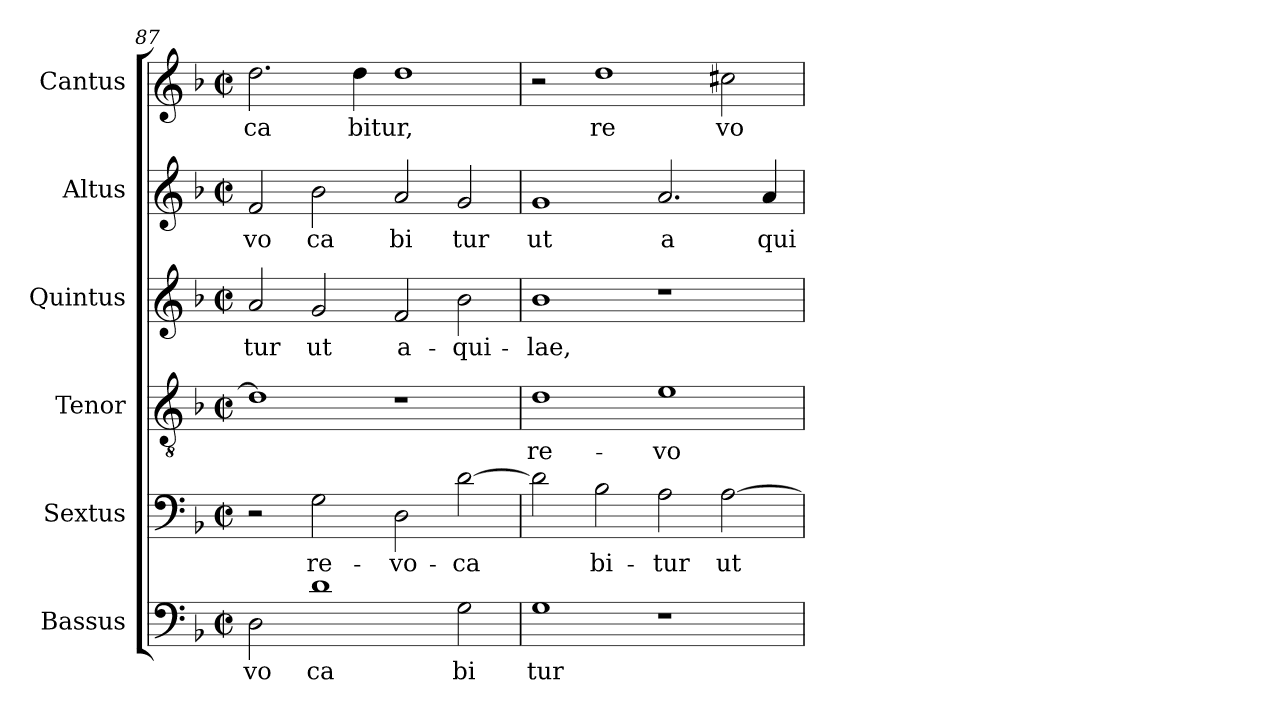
**kern	**text	**kern	**text	**kern	**text	**kern	**text	**kern	**text	**kern	**text
*part6	*part6	*part5	*part5	*part4	*part4	*part3	*part3	*part2	*part2	*part1	*part1
*staff6	*staff6	*staff5	*staff5	*staff4	*staff4	*staff3	*staff3	*staff2	*staff2	*staff1	*staff1
*I"Bassus	*	*I"Sextus	*	*I"Tenor	*	*I"Quintus	*	*I"Altus	*	*I"Cantus	*
*I'Bassus	*	*I'Sextus	*	*I'Tenor	*	*I'Quintus	*	*I'Altus	*	*I'Cantus	*
*clefF4	*	*clefF4	*	*clefGv2	*	*clefG2	*	*clefG2	*	*clefG2	*
*k[b-]	*	*k[b-]	*	*k[b-]	*	*k[b-]	*	*k[b-]	*	*k[b-]	*
*F:	*	*F:	*	*F:	*	*F:	*	*F:	*	*F:	*
*M2/2	*	*M2/2	*	*M2/2	*	*M2/2	*	*M2/2	*	*M2/2	*
*met(c|)	*	*met(c|)	*	*met(c|)	*	*met(c|)	*	*met(c|)	*	*met(c|)	*
=87	=87	=87	=87	=87	=87	=87	=87	=87	=87	=87	=87
!	!LO:LY:b:cj	!	!	!	!LO:LY:b:cj	!	!LO:LY:b:cj	!	!LO:LY:b:cj	!	!LO:LY:b:cj
2D\	vo	2r	.	1d]	.	2a/	-tur	2f/	vo	2.dd\	ca
!	!LO:LY:b:cj	!	!LO:LY:b:cj	!	!	!	!LO:LY:b:cj	!	!LO:LY:b:cj	!	!
1d	ca	2G\	re-	.	.	2g/	ut	2b-\	ca	.	.
!	!	!	!	!	!	!	!	!	!	!	!LO:LY:b:cj
.	.	.	.	.	.	.	.	.	.	4dd\	bitur,
!	!	!	!LO:LY:b:cj	!	!	!	!LO:LY:b:cj	!	!LO:LY:b:cj	!	!LO:LY:b:cj
.	.	2D\	-vo-	1r	.	2f/	a-	2a/	bi	1dd	.
!	!LO:LY:b:cj	!	!LO:LY:b:cj	!	!	!	!LO:LY:b:cj	!	!LO:LY:b:cj	!	!
2G\	bi	[>2d\	-ca-	.	.	2b-\	-qui-	2g/	tur	.	.
=88	=88	=88	=88	=88	=88	=88	=88	=88	=88	=88	=88
!	!LO:LY:b:cj	!	!LO:LY:b:cj	!	!LO:LY:b:cj	!	!LO:LY:b:cj	!	!LO:LY:b:cj	!	!
1G	tur	2d\]	--	1d	re-	1b-	-lae,	1g	ut	2r	.
!	!	!	!LO:LY:b:cj	!	!	!	!	!	!	!	!LO:LY:b:cj
.	.	2B-\	-bi-	.	.	.	.	.	.	1dd	re
!	!	!	!LO:LY:b:cj	!	!LO:LY:b:cj	!	!	!	!LO:LY:b:cj	!	!
1r	.	2A\	-tur	1e	-vo-	1r	.	2.a/	a	.	.
!	!	!	!LO:LY:b:cj	!	!	!	!	!	!	!	!LO:LY:b:cj
.	.	[>2A\	ut	.	.	.	.	.	.	2cc#\	vo
!	!	!	!	!	!	!	!	!	!LO:LY:b:cj	!	!
.	.	.	.	.	.	.	.	4a/	qui	.	.
=	=	=	=	=	=	=	=	=	=	=	=
*-	*-	*-	*-	*-	*-	*-	*-	*-	*-	*-	*-
